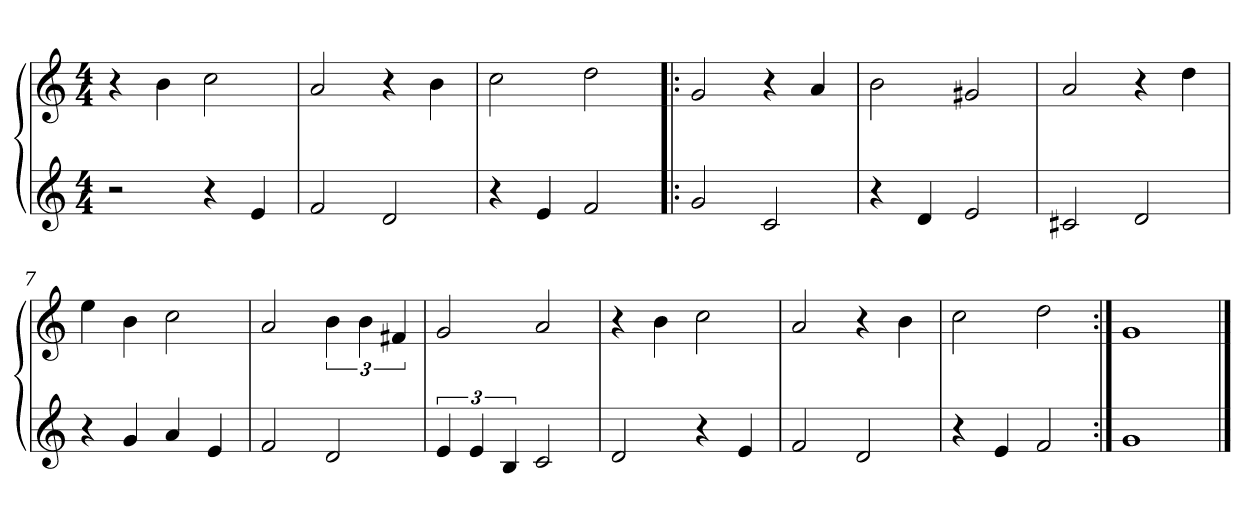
**kern	**kern
*part2	*part1
*staff2	*staff1
*clefG2	*clefG2
*k[]	*k[]
*C:	*C:
*M4/4	*M4/4
=1	=1
2r	4r
.	4b\
4r	2cc\
4e/	.
=2	=2
2f/	2a/
2d/	4r
.	4b\
=3	=3
4r	2cc\
4e/	.
2f/	2dd\
=4!|:	=4!|:
2g/	2g/
2c/	4r
.	4a/
=5	=5
4r	2b\
4d/	.
2e/	2g#X/
=6	=6
2c#X/	2a/
2d/	4r
.	4dd\
!!LO:LB:g=z
=7	=7
4r	4ee\
4g/	4b\
4a/	2cc\
4e/	.
=8	=8
2f/	2a/
2d/	6b\
.	6b\
.	6f#X/
=9	=9
6e/	2g/
6e/	.
6B/	.
2c/	2a/
=10	=10
2d/	4r
.	4b\
4r	2cc\
4e/	.
=11	=11
2f/	2a/
2d/	4r
.	4b\
=12	=12
4r	2cc\
4e/	.
2f/	2dd\
=13:|!	=13:|!
1g	1g
==	==
*-	*-
